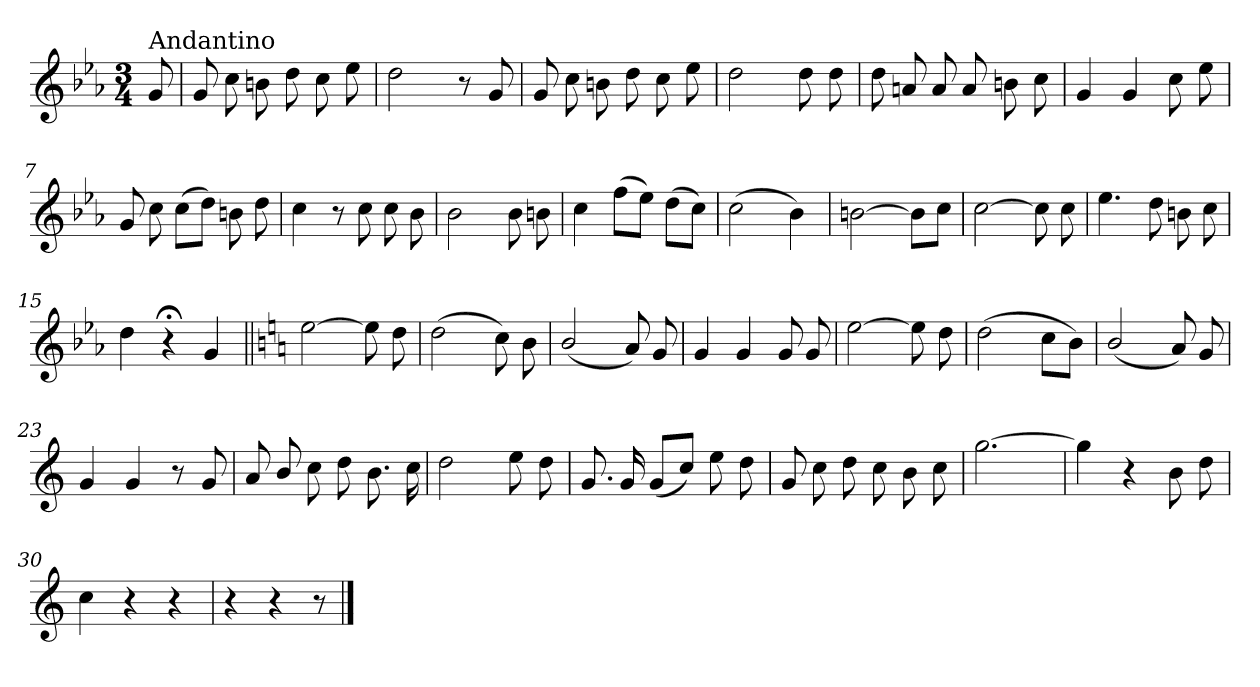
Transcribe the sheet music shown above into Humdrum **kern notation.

**kern
*part1
*staff1
*clefG2
*k[b-e-a-]
*E-:
*M3/4
=
!LO:TX:a:t=Andantino
8g/
=1
8g/
8cc\
8bn\
8dd\
8cc\
8ee-\
=2
2dd\
8r
8g/
=3
8g/
8cc\
8bn\
8dd\
8cc\
8ee-\
=4
2dd\
8dd\
8dd\
=5
8dd\
8an/
8a/
8a/
8bn\
8cc\
!!LO:LB:g=z
=6
4g/
4g/
8cc\
8ee-\
=7
8g/
8cc\
(>8cc\L
8dd\J)
8bn\
8dd\
=8
4cc\
8r
8cc\
8cc\
8b-\
=9
2b-\
8b-\
8bn\
=10
4cc\
(>8ff\L
8ee-\J)
(>8dd\L
8cc\J)
=11
(>2cc\
4b-\)
=12
[2bn\
8b\L]
8cc\J
!!LO:LB:g=z
=13
[2cc\
8cc\]
8cc\
=14
4.ee-\
8dd\
8bn\
8cc\
=15
4dd\
4r;<
4g/
=16||
*k[]
[2ee\
8ee\]
8dd\
=17
(>2dd\
8cc\)
8b\
=18
(>2b/
8a/)
8g/
=19
4g/
4g/
8g/
8g/
!!LO:LB:g=z
=20
[2ee\
8ee\]
8dd\
=21
(>2dd\
8cc\L
8b\J)
=22
(>2b/
8a/)
8g/
=23
4g/
4g/
8r
8g/
=24
8a/
8b/
8cc\
8dd\
8.b\
16cc\
=25
2dd\
8ee\
8dd\
=26
8.g/
16g/
(<8g/L
8cc/J)
8ee\
8dd\
!!LO:LB:g=z
=27
8g/
8cc\
8dd\
8cc\
8b\
8cc\
=28
[2.gg\
=29
4gg\]
4r
8b\
8dd\
=30
4cc\
4r
4r
=31
4r
4r
8r
==
*-
